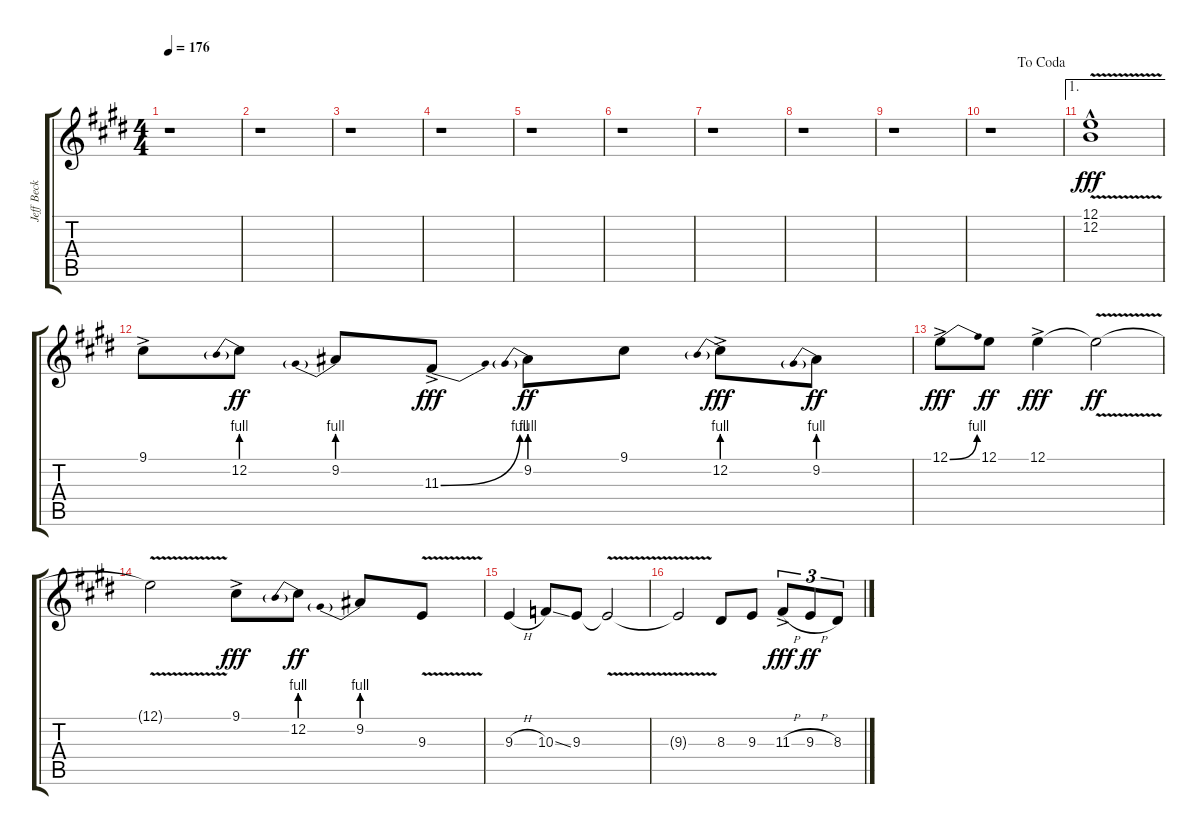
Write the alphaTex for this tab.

\track ("Jeff Beck Lead Guitar Overdub" "Jeff Beck ") {instrument cello}
\staff {score tabs}
\tuning (E4 B3 G3 D3 A2 E2) {hide}
\ts (4 4)
\tempo 176
\clef g2
\ks e
r.1{dy f} |
r.1 |
r.1 |
r.1 |
r.1 |
r.1 |
r.1 |
r.1 |
r.1 |
\jump dacoda
r.1 |
\ae 1
(12.1{v hac} 12.2{v hac}).1{dy fff} |
9.1{ac}.8 12.2{be (prebend 0 4 60 4)}.8{dy ff} 9.2{be (prebend 0 4 60 4)}.8 11.3{be (bend 0 0 60 4) ac}.8{dy fff} 9.2{be (prebend 0 4 60 4)}.8{dy ff} 9.1.8 12.2{be (prebend 0 4 60 4) ac}.8{dy fff} 9.2{be (prebend 0 4 60 4)}.8{dy ff} |
12.1{be (bend 0 0 60 4) ac}.8{dy fff} 12.1{be (hold 40 0 60 0)}.8{dy ff} 12.1{ac}.4{dy fff} 12.1{v t}.2{dy ff} |
12.1{v t}.2 9.1{ac}.8{dy fff} 12.2{be (prebend 0 4 60 4)}.8{dy ff} 9.2{be (prebend 0 4 60 4)}.8 9.3{v}.8 |
9.3{h}.4 10.3{ss}.8 9.3.8 9.3{v t}.2 |
9.3{v t}.2 8.3.8 9.3.8 11.3{h ac}.8{tu (3 2) dy fff} 9.3{h}.8{tu (3 2) dy ff} 8.3.8{tu (3 2)}
